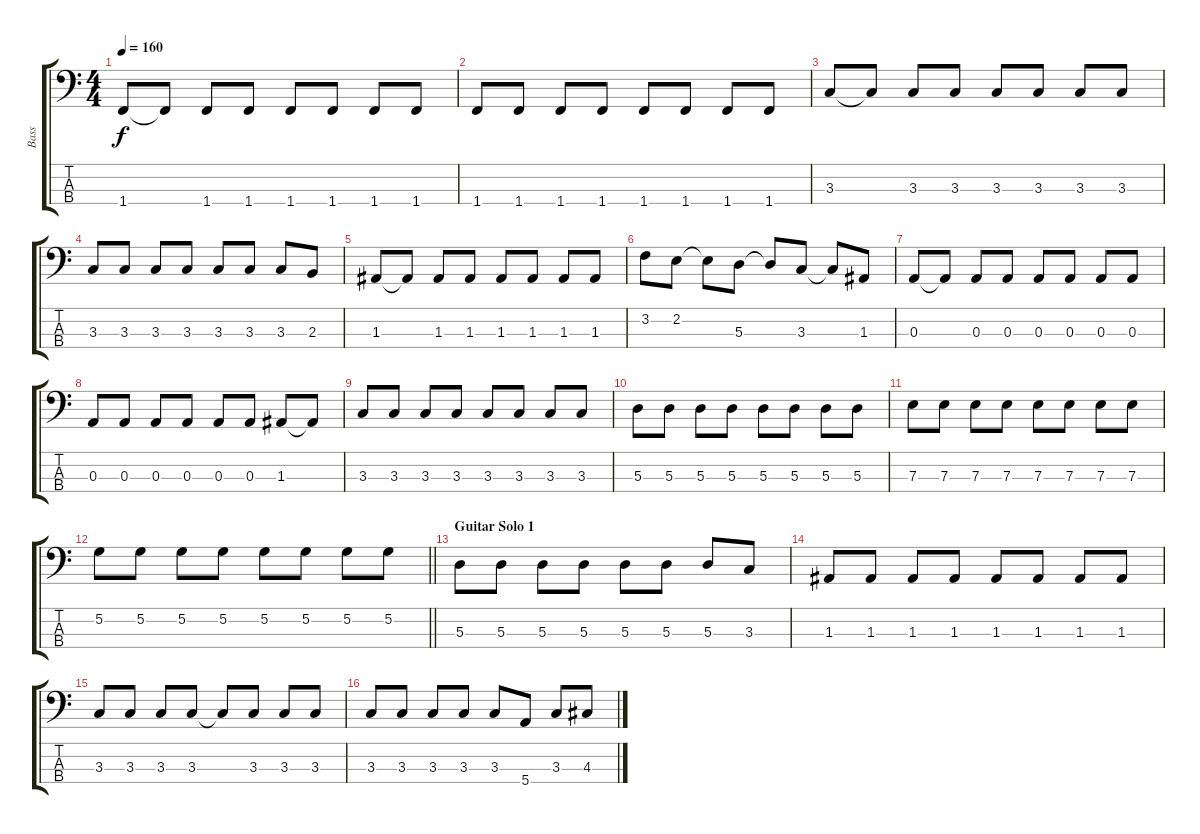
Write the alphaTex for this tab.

\track ("Bass" "Bass") {instrument electricbasspick}
\staff {score tabs}
\tuning (G2 D2 A1 E1) {hide}
\ts (4 4)
\tempo 160
\clef f4
\ks c
1.4.8{dy f} 1.4{t}.8 1.4.8 1.4.8 1.4.8 1.4.8 1.4.8 1.4.8 |
1.4.8 1.4.8 1.4.8 1.4.8 1.4.8 1.4.8 1.4.8 1.4.8 |
3.3.8 3.3{t}.8 3.3.8 3.3.8 3.3.8 3.3.8 3.3.8 3.3.8 |
3.3.8 3.3.8 3.3.8 3.3.8 3.3.8 3.3.8 3.3.8 2.3.8 |
1.3.8 1.3{t}.8 1.3.8 1.3.8 1.3.8 1.3.8 1.3.8 1.3.8 |
3.2.8 2.2.8 2.2{t}.8 5.3.8 5.3{t}.8 3.3.8 3.3{t}.8 1.3.8 |
0.3.8 0.3{t}.8 0.3.8 0.3.8 0.3.8 0.3.8 0.3.8 0.3.8 |
0.3.8 0.3.8 0.3.8 0.3.8 0.3.8 0.3.8 1.3.8 1.3{t}.8 |
3.3.8 3.3.8 3.3.8 3.3.8 3.3.8 3.3.8 3.3.8 3.3.8 |
5.3.8 5.3.8 5.3.8 5.3.8 5.3.8 5.3.8 5.3.8 5.3.8 |
7.3.8 7.3.8 7.3.8 7.3.8 7.3.8 7.3.8 7.3.8 7.3.8 |
\barLineRight lightlight
5.2.8 5.2.8 5.2.8 5.2.8 5.2.8 5.2.8 5.2.8 5.2.8 |
\section ("" "Guitar Solo 1")
5.3.8 5.3.8 5.3.8 5.3.8 5.3.8 5.3.8 5.3.8 3.3.8 |
1.3.8 1.3.8 1.3.8 1.3.8 1.3.8 1.3.8 1.3.8 1.3.8 |
3.3.8 3.3.8 3.3.8 3.3.8 3.3{t}.8 3.3.8 3.3.8 3.3.8 |
3.3.8 3.3.8 3.3.8 3.3.8 3.3.8 5.4.8 3.3.8 4.3.8
